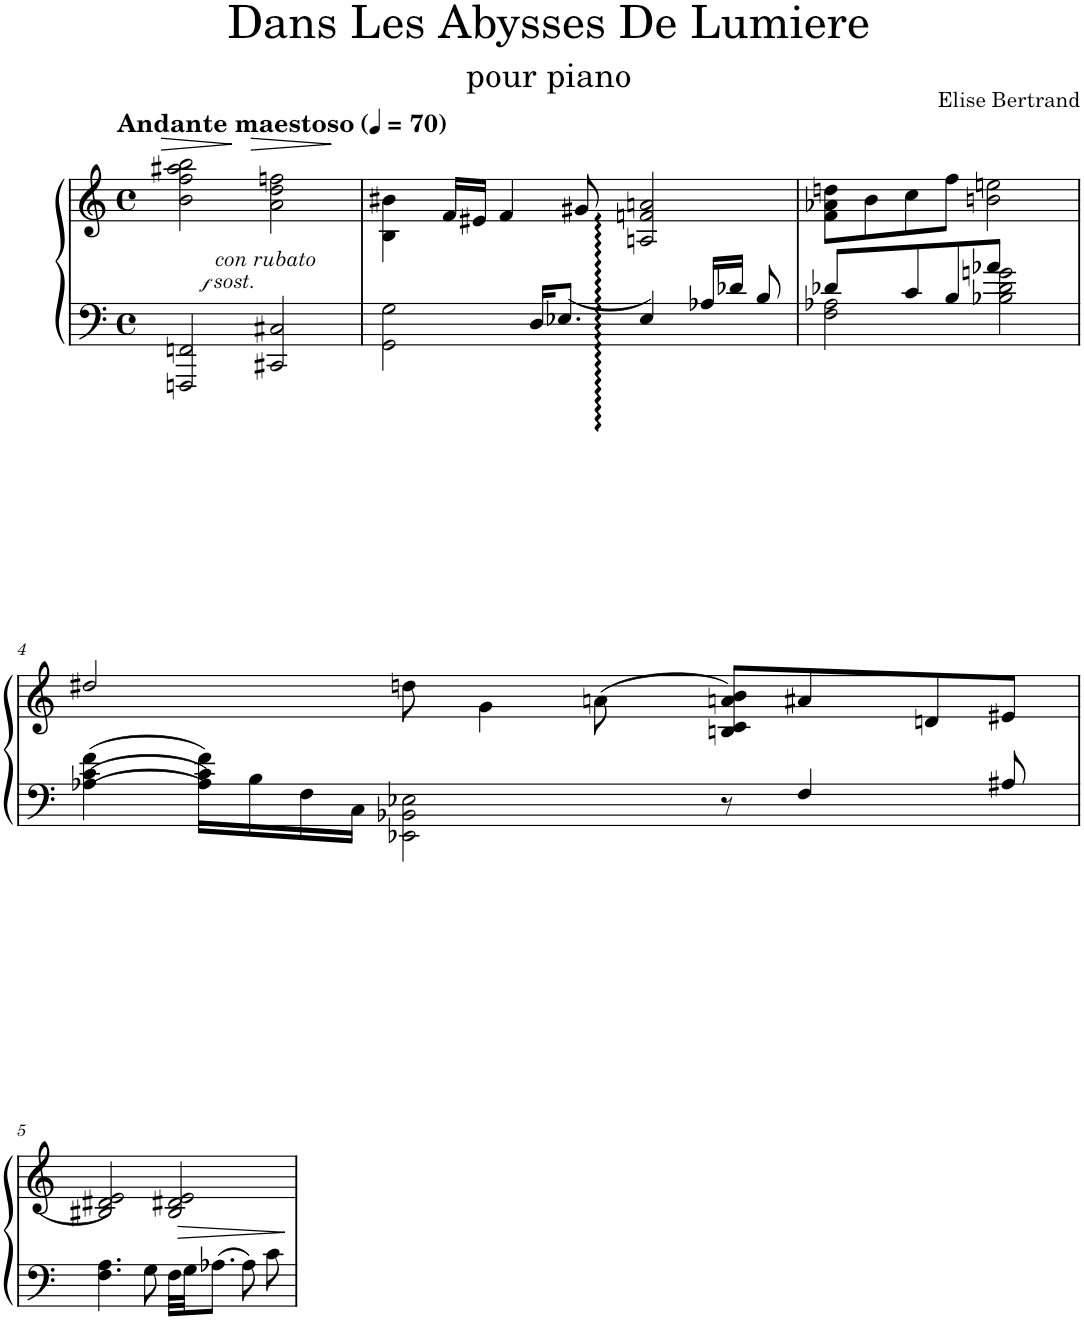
**kern	**kern	**dynam
*part1	*part1	*part1
*staff2	*staff1	*staff1/2
*I"Piano	*	*
*I'Pno.	*	*
*clefF4	*clefG2	*
*k[]	*k[]	*
*M4/4	*M4/4	*
*met(c)	*met(c)	*
*MM70	*MM70	*
=1	=1	=1
!	!LO:TX:a:B:t=Andante maestoso	!
!	!LO:TX:b:i:t=con rubato	!
!	!	!LO:HP:b
2FFFn/ 2FFn/	2b\ 2ff\ 2aa#X\ 2bb\	>
!	!LO:TX:b:i:t= sost.	!
!	!	!LO:HP:n=1:b
2CC#X/ 2C#X/	2a\ 2dd\ 2ffn\	] >
.	.	]
=2	=2	=2
2GG\ 2G\	4B\ 4b#X\	.
.	16f/LL	.
.	16e#X/JJ	.
.	4f/	.
16D/KL	.	.
8.E-X/J	.	.
.	8g#X/	.
4E-/	[4An/: [4fn/: [4an/:	.
16A-X/LL	4ryy	.
16d-X/JJ	.	.
8B/	.	.
=3	=3	=3
*^	*	*
2F\ 2A-X\	8d-X/L	8f\ 8a-X\ 8ddn\L	.
.	8ryy	4A/]: 4f/]: 4a/]:	.
.	8c/	.	.
.	8B/	8b\	.
2B-X\ 2d-\ 2gn\	8a-X/J	8cc\	.
.	8ryy	8ff\J	.
.	4ryy	2bn\ 2een\	.
4ryy	4ryy	.	.
*v	*v	*	*
!!LO:LB:g=z
=4	=4	=4
4A-X\ 4c\ 4f\	2dd#X/	.
16A-\ 16c\ 16f\LL	.	.
16B\	.	.
16F\	.	.
16C\JJ	.	.
2EE-X\ 2BB-X\ 2E-X\	8ddn\	.
.	4g\	.
.	(8an\	.
8r	8Bn/ 8c/ 8an/ 8b/L)	.
4F/	8a#X/	.
.	8dn/	.
8A#X/	8e#X/J	.
!!LO:LB:g=z
=5	=5	=5
4.F\ 4.A\	(2B#X/ 2d#X/ 2e/	.
8G\	.	.
!	!	!LO:HP:b
32F\LLL	2B#/ 2d#X/ 2e/)	>
32G\JJ	.	.
8.A-X\J	.	.
8A-\	.	.
8c\	.	.
.	.	]
=	=	=
*-	*-	*-
